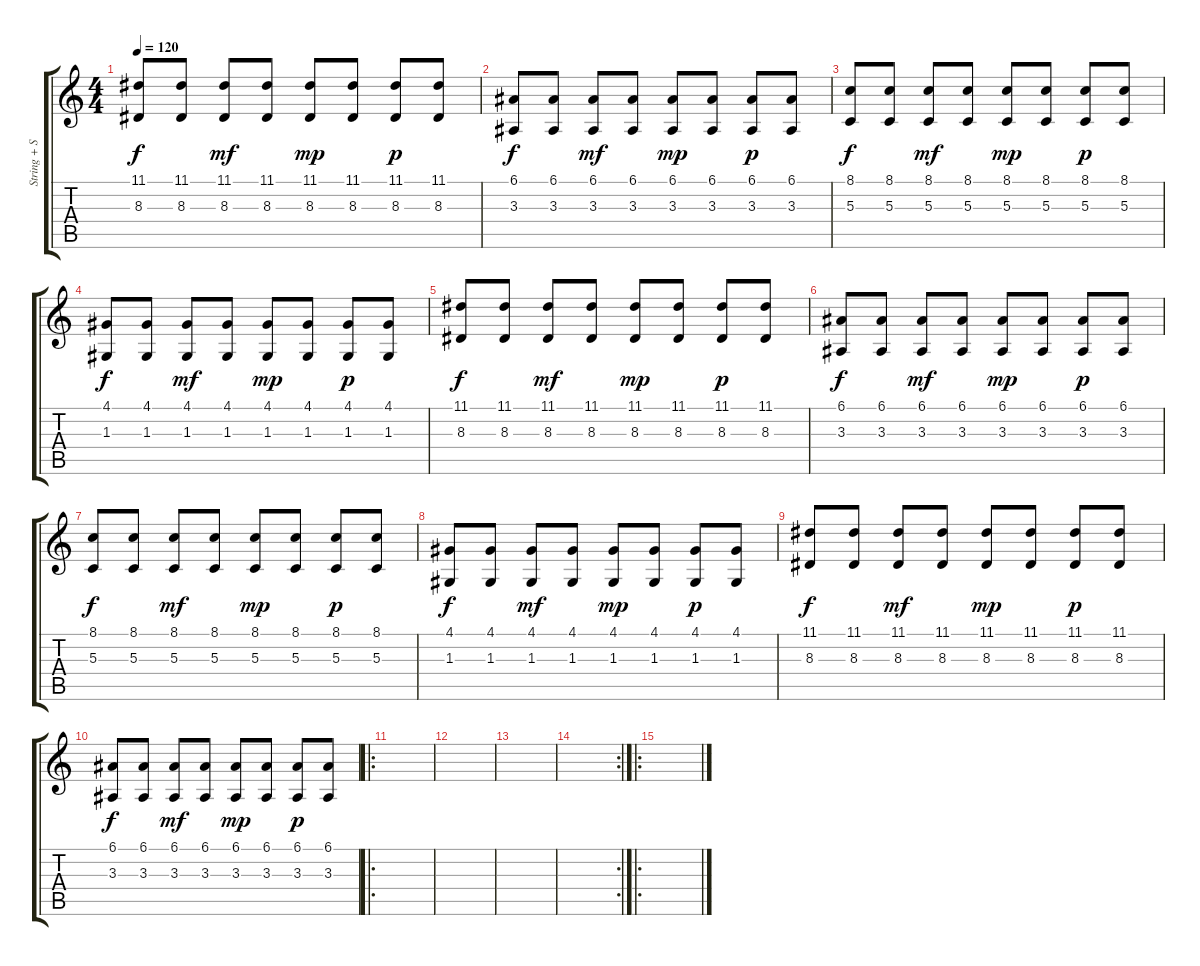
\track ("String + Sawtooth" "String + S") {instrument stringensemble1}
\staff {score tabs}
\tuning (E4 B3 G3 D3 A2 E2) {hide}
\ts (4 4)
\tempo 120
\clef g2
\ks c
(11.1 8.3).8{dy f} (11.1 8.3).8 (11.1 8.3).8{dy mf} (11.1 8.3).8 (11.1 8.3).8{dy mp} (11.1 8.3).8 (11.1 8.3).8{dy p} (11.1 8.3).8 |
(6.1 3.3).8{dy f} (6.1 3.3).8 (6.1 3.3).8{dy mf} (6.1 3.3).8 (6.1 3.3).8{dy mp} (6.1 3.3).8 (6.1 3.3).8{dy p} (6.1 3.3).8 |
(8.1 5.3).8{dy f} (8.1 5.3).8 (8.1 5.3).8{dy mf} (8.1 5.3).8 (8.1 5.3).8{dy mp} (8.1 5.3).8 (8.1 5.3).8{dy p} (8.1 5.3).8 |
(4.1 1.3).8{dy f} (4.1 1.3).8 (4.1 1.3).8{dy mf} (4.1 1.3).8 (4.1 1.3).8{dy mp} (4.1 1.3).8 (4.1 1.3).8{dy p} (4.1 1.3).8 |
(11.1 8.3).8{dy f} (11.1 8.3).8 (11.1 8.3).8{dy mf} (11.1 8.3).8 (11.1 8.3).8{dy mp} (11.1 8.3).8 (11.1 8.3).8{dy p} (11.1 8.3).8 |
(6.1 3.3).8{dy f} (6.1 3.3).8 (6.1 3.3).8{dy mf} (6.1 3.3).8 (6.1 3.3).8{dy mp} (6.1 3.3).8 (6.1 3.3).8{dy p} (6.1 3.3).8 |
(8.1 5.3).8{dy f} (8.1 5.3).8 (8.1 5.3).8{dy mf} (8.1 5.3).8 (8.1 5.3).8{dy mp} (8.1 5.3).8 (8.1 5.3).8{dy p} (8.1 5.3).8 |
(4.1 1.3).8{dy f} (4.1 1.3).8 (4.1 1.3).8{dy mf} (4.1 1.3).8 (4.1 1.3).8{dy mp} (4.1 1.3).8 (4.1 1.3).8{dy p} (4.1 1.3).8 |
(11.1 8.3).8{dy f} (11.1 8.3).8 (11.1 8.3).8{dy mf} (11.1 8.3).8 (11.1 8.3).8{dy mp} (11.1 8.3).8 (11.1 8.3).8{dy p} (11.1 8.3).8 |
(6.1 3.3).8{dy f} (6.1 3.3).8 (6.1 3.3).8{dy mf} (6.1 3.3).8 (6.1 3.3).8{dy mp} (6.1 3.3).8 (6.1 3.3).8{dy p} (6.1 3.3).8 |
\ro
|
|
|
\rc 2
|
\ro
